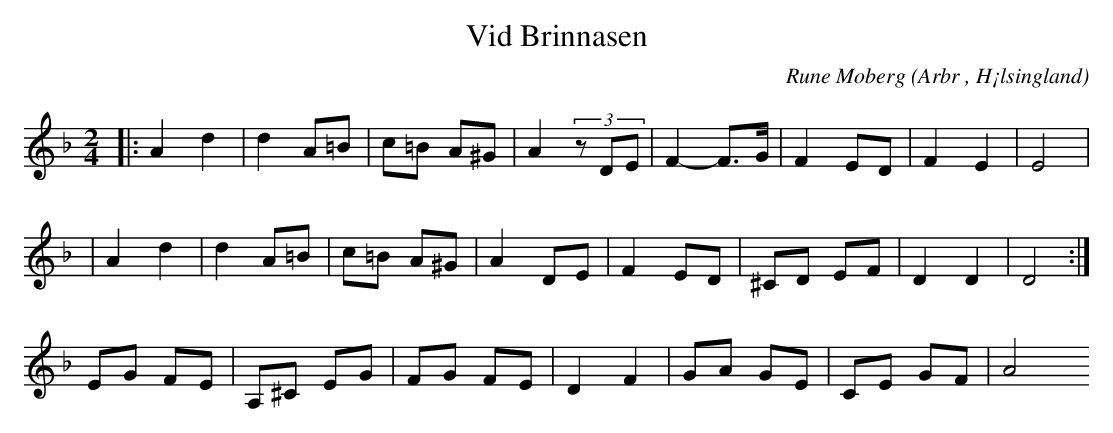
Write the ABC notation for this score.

X:1
T:Vid Brinnasen
C: Rune Moberg
O:Arbr , H¡lsingland
M:2/4
L:1/8
K:Dm
|:A2 d2|d2 A=B|c=B A^G|A2 (3zDE| F2-F>G| F2 ED|F2 E2|E4|
| A2 d2|d2 A=B|c=B A^G|A2 DE|F2 ED|^CD EF|D2 D2|D4:|
EG FE|A,^C EG|FG FE|D2 F2|GA GE|CE GF|A4
